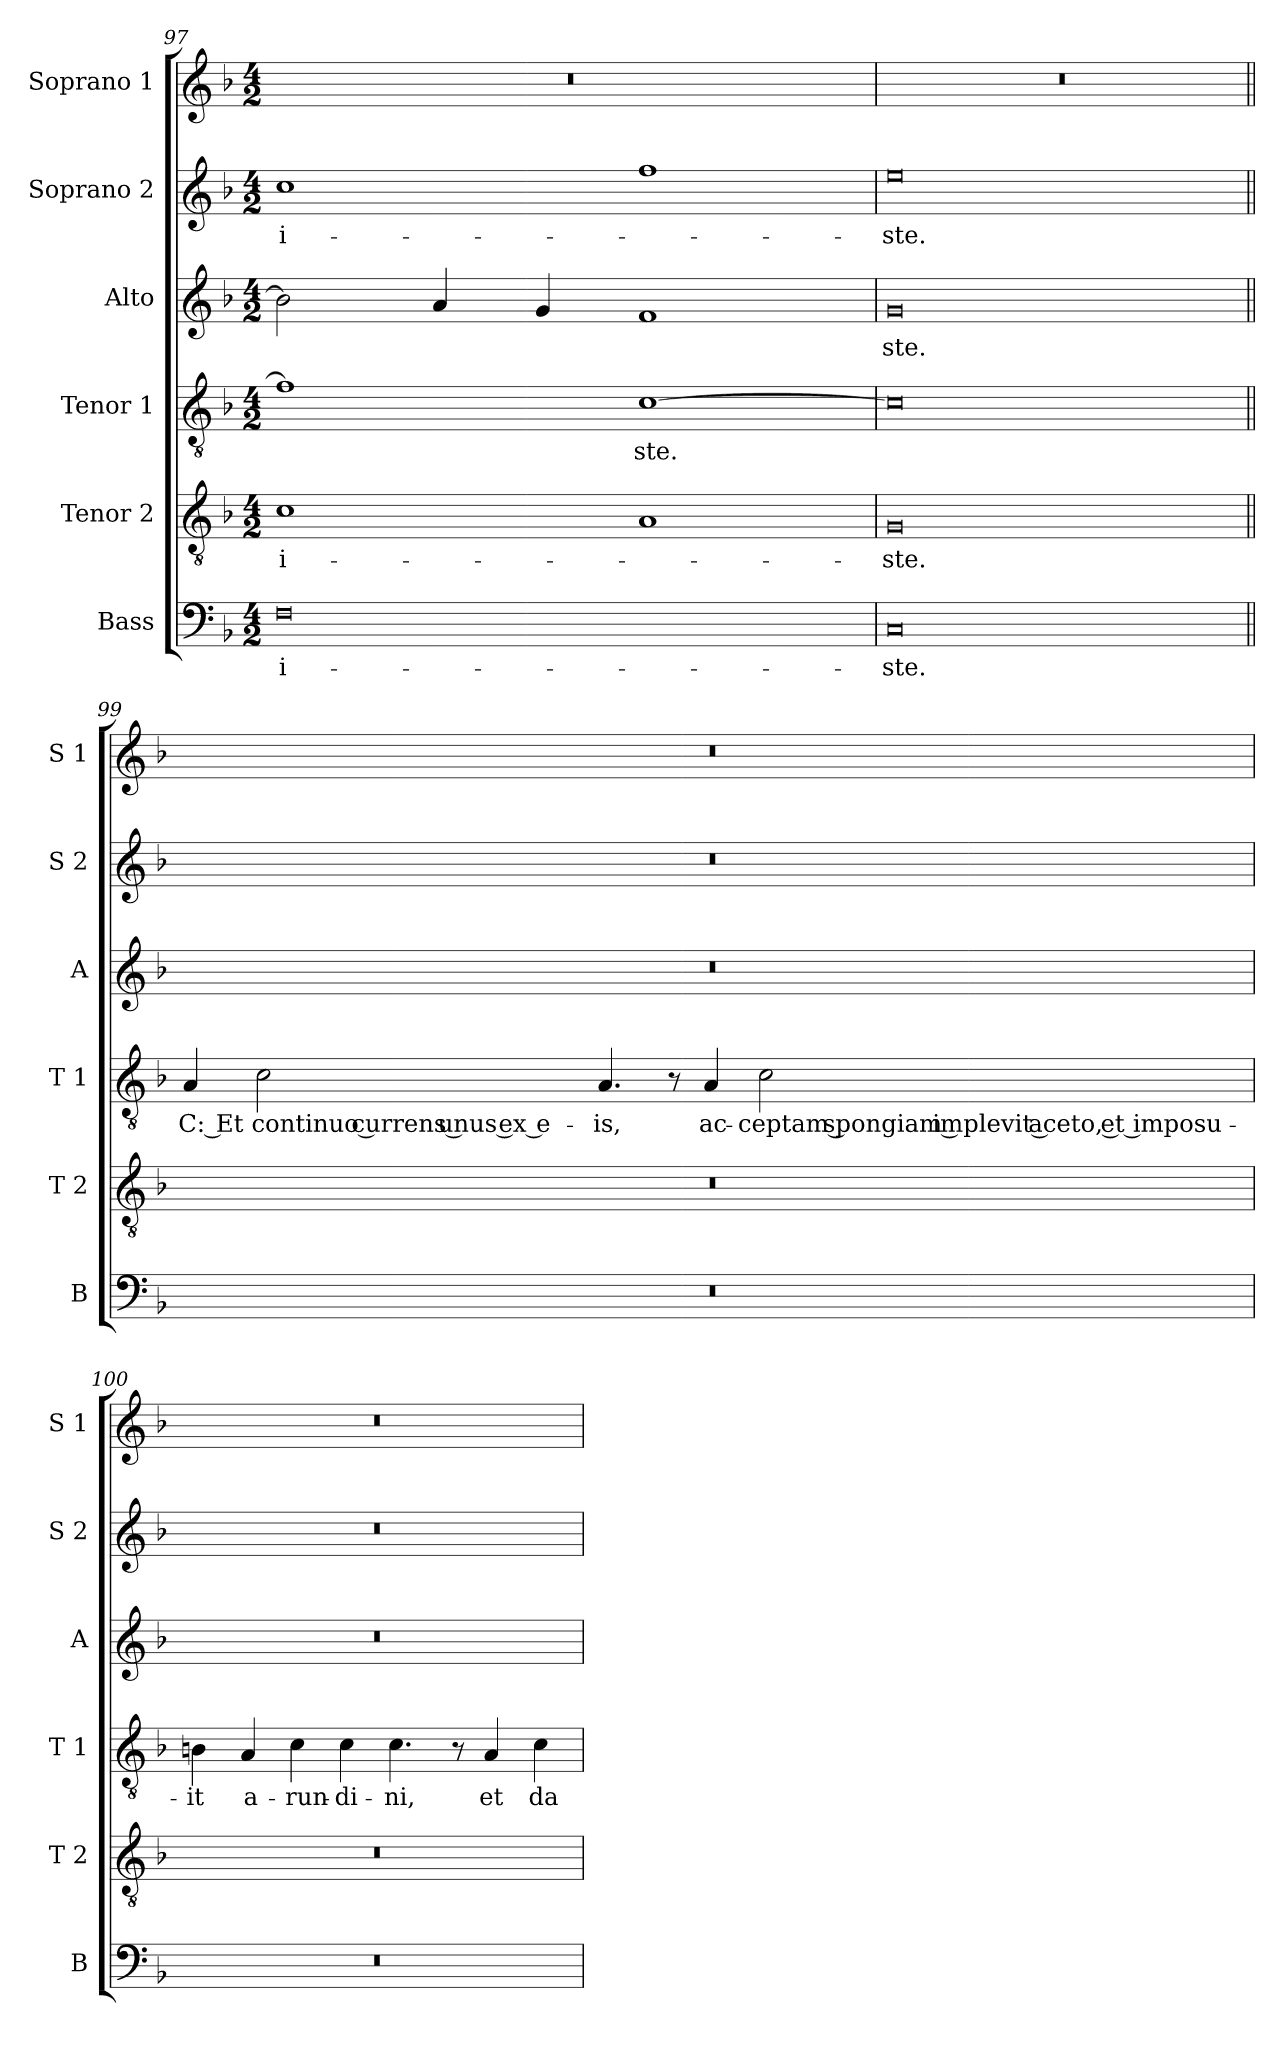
**kern	**text	**kern	**text	**kern	**text	**kern	**text	**kern	**text	**kern
*part6	*part6	*part5	*part5	*part4	*part4	*part3	*part3	*part2	*part2	*part1
*staff6	*staff6	*staff5	*staff5	*staff4	*staff4	*staff3	*staff3	*staff2	*staff2	*staff1
*I"Bass	*	*I"Tenor 2	*	*I"Tenor 1	*	*I"Alto	*	*I"Soprano 2	*	*I"Soprano 1
*I'B	*	*I'T 2	*	*I'T 1	*	*I'A	*	*I'S 2	*	*I'S 1
!!LO:LB:g=z
*clefF4	*	*clefGv2	*	*clefGv2	*	*clefG2	*	*clefG2	*	*clefG2
*k[b-]	*	*k[b-]	*	*k[b-]	*	*k[b-]	*	*k[b-]	*	*k[b-]
*F:	*	*F:	*	*F:	*	*F:	*	*F:	*	*F:
*M4/2	*	*M4/2	*	*M4/2	*	*M4/2	*	*M4/2	*	*M4/2
=97	=97	=97	=97	=97	=97	=97	=97	=97	=97	=97
!	!LO:LY:b	!	!	!	!	!	!	!	!	!
!	!	!	!LO:LY:b	!	!	!	!	!	!	!
!	!	!	!	!	!	!	!	!	!LO:LY:b	!
0F	i-	1c	i-	1f]	.	2b-\]	.	1cc	i-	0r
.	.	.	.	.	.	4a/	.	.	.	.
.	.	.	.	.	.	4g/	.	.	.	.
!	!	!	!	!	!LO:LY:b	!	!	!	!	!
.	.	1A	.	[1c	-ste.	1f	.	1ff	.	.
=98	=98	=98	=98	=98	=98	=98	=98	=98	=98	=98
!	!LO:LY:b	!	!	!	!	!	!	!	!	!
!	!	!	!LO:LY:b	!	!	!	!	!	!	!
!	!	!	!	!	!	!	!LO:LY:b	!	!	!
!	!	!	!	!	!	!	!	!	!LO:LY:b	!
0C	-ste.	0G	-ste.	0c]	.	0g	-ste.	0ee	-ste.	0r
=99||	=99||	=99||	=99||	=99||	=99||	=99||	=99||	=99||	=99||	=99||
!	!	!	!	!	!LO:LY:b	!	!	!	!	!
0r	.	0r	.	4A/	C: Et	0r	.	0r	.	0r
!	!	!	!	!	!LO:LY:b	!	!	!	!	!
.	.	.	.	2c\	continuo currens unus ex e-	.	.	.	.	.
!	!	!	!	!	!LO:LY:b	!	!	!	!	!
.	.	.	.	4.A/	-is,	.	.	.	.	.
.	.	.	.	8r	.	.	.	.	.	.
!	!	!	!	!	!LO:LY:b	!	!	!	!	!
.	.	.	.	4A/	ac-	.	.	.	.	.
!	!	!	!	!	!LO:LY:b	!	!	!	!	!
.	.	.	.	2c\	-ceptam spongiam implevit aceto, et imposu-	.	.	.	.	.
!!LO:PB:g=z
=100	=100	=100	=100	=100	=100	=100	=100	=100	=100	=100
!	!	!	!	!	!LO:LY:b	!	!	!	!	!
0r	.	0r	.	4Bn\	-it	0r	.	0r	.	0r
!	!	!	!	!	!LO:LY:b	!	!	!	!	!
.	.	.	.	4A/	a-	.	.	.	.	.
!	!	!	!	!	!LO:LY:b	!	!	!	!	!
.	.	.	.	4c\	-run-	.	.	.	.	.
!	!	!	!	!	!LO:LY:b	!	!	!	!	!
.	.	.	.	4c\	-di-	.	.	.	.	.
!	!	!	!	!	!LO:LY:b	!	!	!	!	!
.	.	.	.	4.c\	-ni,	.	.	.	.	.
.	.	.	.	8r	.	.	.	.	.	.
!	!	!	!	!	!LO:LY:b	!	!	!	!	!
.	.	.	.	4A/	et	.	.	.	.	.
!	!	!	!	!	!LO:LY:b	!	!	!	!	!
.	.	.	.	4c\	da-	.	.	.	.	.
=	=	=	=	=	=	=	=	=	=	=
*-	*-	*-	*-	*-	*-	*-	*-	*-	*-	*-
